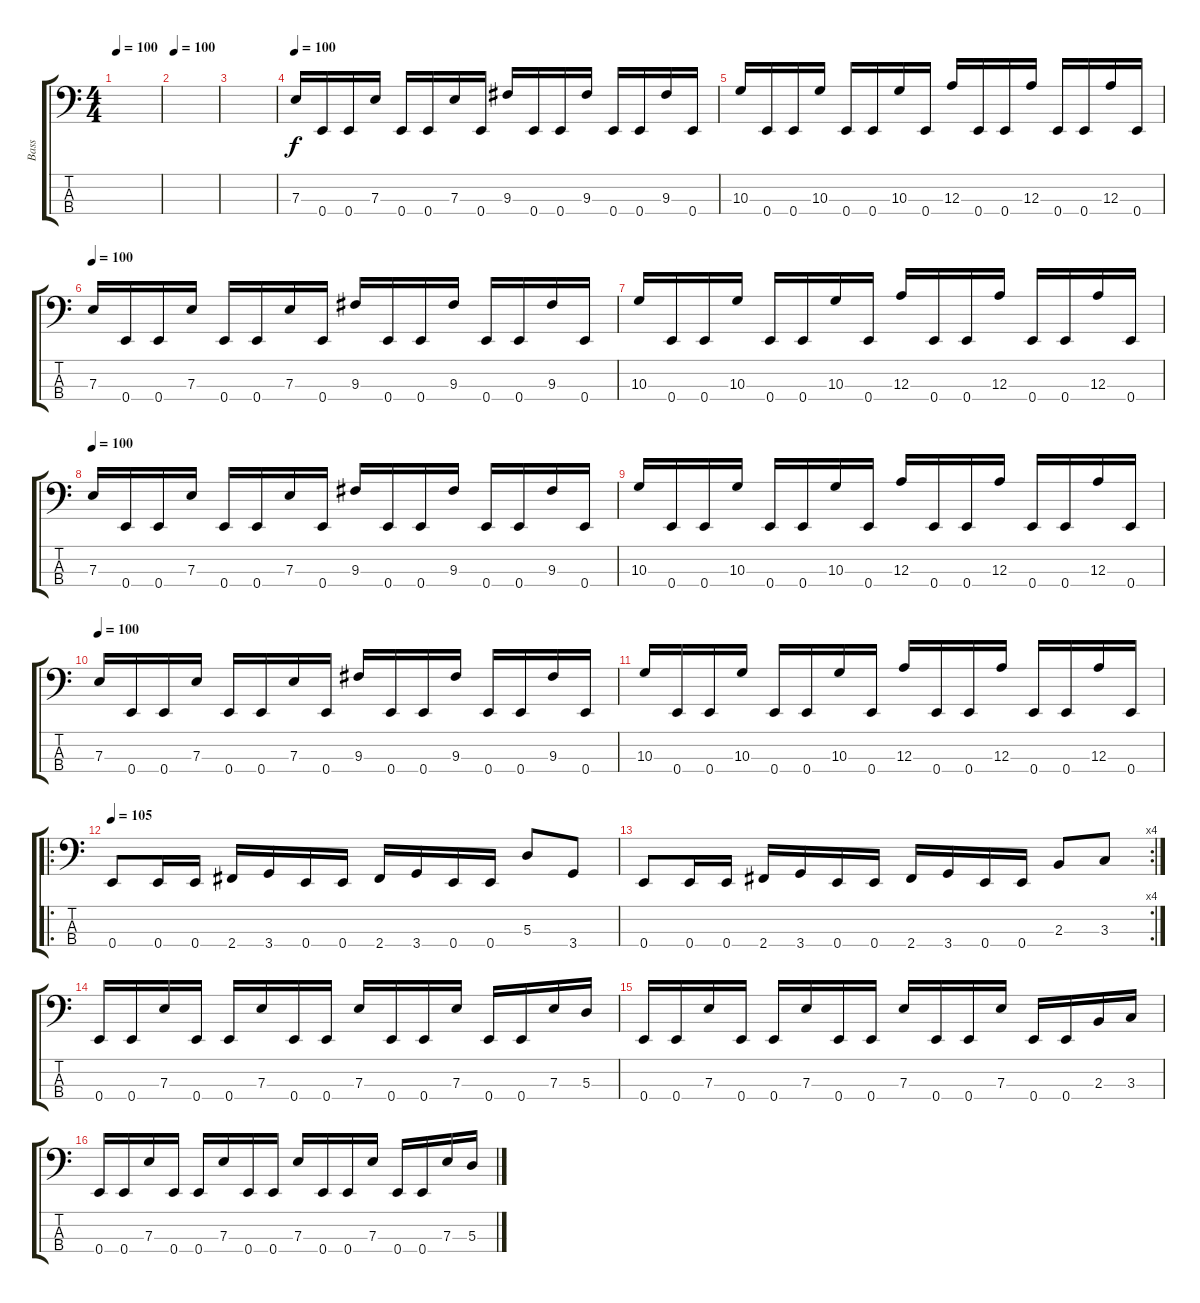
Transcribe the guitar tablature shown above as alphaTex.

\track ("Bass" "Bass") {instrument electricbassfinger}
\staff {score tabs}
\tuning (G2 D2 A1 E1) {hide}
\ts (4 4)
\tempo 100
\clef f4
\ks c
|
\tempo 100
|
|
\tempo 100
7.3.16 0.4.16 0.4.16 7.3.16 0.4.16 0.4.16 7.3.16 0.4.16 9.3.16 0.4.16 0.4.16 9.3.16 0.4.16 0.4.16 9.3.16 0.4.16 |
10.3.16 0.4.16 0.4.16 10.3.16 0.4.16 0.4.16 10.3.16 0.4.16 12.3.16 0.4.16 0.4.16 12.3.16 0.4.16 0.4.16 12.3.16 0.4.16 |
\tempo 100
7.3.16 0.4.16 0.4.16 7.3.16 0.4.16 0.4.16 7.3.16 0.4.16 9.3.16 0.4.16 0.4.16 9.3.16 0.4.16 0.4.16 9.3.16 0.4.16 |
10.3.16 0.4.16 0.4.16 10.3.16 0.4.16 0.4.16 10.3.16 0.4.16 12.3.16 0.4.16 0.4.16 12.3.16 0.4.16 0.4.16 12.3.16 0.4.16 |
\tempo 100
7.3.16 0.4.16 0.4.16 7.3.16 0.4.16 0.4.16 7.3.16 0.4.16 9.3.16 0.4.16 0.4.16 9.3.16 0.4.16 0.4.16 9.3.16 0.4.16 |
10.3.16 0.4.16 0.4.16 10.3.16 0.4.16 0.4.16 10.3.16 0.4.16 12.3.16 0.4.16 0.4.16 12.3.16 0.4.16 0.4.16 12.3.16 0.4.16 |
\tempo 100
7.3.16 0.4.16 0.4.16 7.3.16 0.4.16 0.4.16 7.3.16 0.4.16 9.3.16 0.4.16 0.4.16 9.3.16 0.4.16 0.4.16 9.3.16 0.4.16 |
10.3.16 0.4.16 0.4.16 10.3.16 0.4.16 0.4.16 10.3.16 0.4.16 12.3.16 0.4.16 0.4.16 12.3.16 0.4.16 0.4.16 12.3.16 0.4.16 |
\ro
\tempo 105
0.4.8 0.4.16 0.4.16 2.4.16 3.4.16 0.4.16 0.4.16 2.4.16 3.4.16 0.4.16 0.4.16 5.3.8 3.4.8 |
\rc 4
0.4.8 0.4.16 0.4.16 2.4.16 3.4.16 0.4.16 0.4.16 2.4.16 3.4.16 0.4.16 0.4.16 2.3.8 3.3.8 |
0.4.16 0.4.16 7.3.16 0.4.16 0.4.16 7.3.16 0.4.16 0.4.16 7.3.16 0.4.16 0.4.16 7.3.16 0.4.16 0.4.16 7.3.16 5.3.16 |
0.4.16 0.4.16 7.3.16 0.4.16 0.4.16 7.3.16 0.4.16 0.4.16 7.3.16 0.4.16 0.4.16 7.3.16 0.4.16 0.4.16 2.3.16 3.3.16 |
0.4.16 0.4.16 7.3.16 0.4.16 0.4.16 7.3.16 0.4.16 0.4.16 7.3.16 0.4.16 0.4.16 7.3.16 0.4.16 0.4.16 7.3.16 5.3.16
